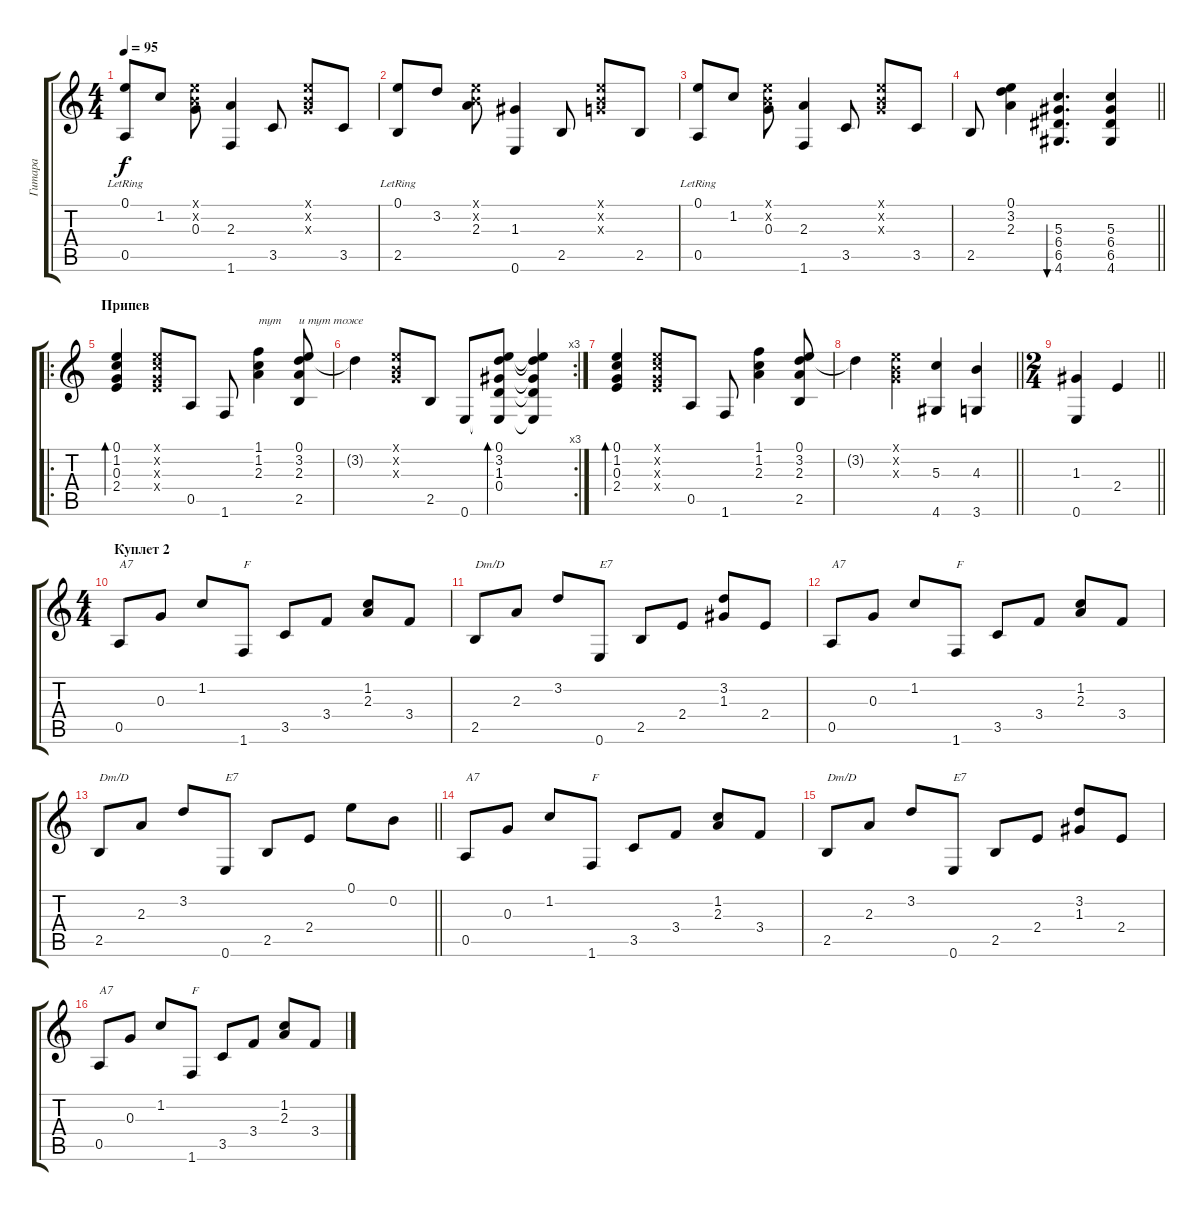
\track ("Гитара" "Гитара") {instrument acousticguitarsteel}
\staff {score tabs}
\tuning (E4 B3 G3 D3 A2 E2) {hide}
\ts (4 4)
\tempo 95
\clef g2
\ks c
(0.1{lr} 0.5).8{dy f} 1.2.8 (0.1{x} 0.2{x} 0.3).8 (2.3 1.6).4 3.5.8 (0.1{x} 0.2{x} 0.3{x}).8 3.5.8 |
(0.1{lr} 2.5).8 3.2.8 (0.1{x} 0.2{x} 2.3).8 (1.3 0.6).4 2.5.8 (0.1{x} 0.2{x} 0.3{x}).8 2.5.8 |
(0.1{lr} 0.5).8 1.2.8 (0.1{x} 0.2{x} 0.3).8 (2.3 1.6).4 3.5.8 (0.1{x} 0.2{x} 0.3{x}).8 3.5.8 |
\barLineRight lightlight
2.5.8 (0.1 3.2 2.3).4 (5.3 6.4 6.5 4.6).4{d bu 120} (5.3 6.4 6.5 4.6).4 |
\ro
\section ("" "Припев")
(0.1 1.2 0.3 2.4).4{bd 240} (0.1{x} 1.2{x} 0.3{x} 2.4{x}).8 0.5.8 1.6.8 (1.1 1.2 2.3).4{txt "тут"} (0.1 3.2 2.3 2.5).8{txt "и тут тоже"} |
\rc 3
3.2{t}.4 (0.1{x} 0.2{x} 0.3{x}).8 2.5.8 0.6.8 (0.1 3.2 1.3 0.4 0.6{t}).8{bd 60} (0.1{t} 3.2{t} 1.3{t} 0.4{t} 0.6{t}).4 |
(0.1 1.2 0.3 2.4).4{bd 240} (0.1{x} 1.2{x} 0.3{x} 2.4{x}).8 0.5.8 1.6.8 (1.1 1.2 2.3).4 (0.1 3.2 2.3 2.5).8 |
\barLineRight lightlight
3.2{t}.4 (0.1{x} 0.2{x} 0.3{x}).4 (5.3 4.6).4 (4.3 3.6).4 |
\ts (2 4)
\barLineRight lightlight
(1.3 0.6).4 2.4.4 |
\ts (4 4)
\section ("" "Куплет 2")
0.5.8{txt "A7"} 0.3.8 1.2.8 1.6.8{txt "F"} 3.5.8 3.4.8 (1.2 2.3).8 3.4.8 |
2.5.8{txt "Dm/D"} 2.3.8 3.2.8 0.6.8{txt "E7"} 2.5.8 2.4.8 (3.2 1.3).8 2.4.8 |
0.5.8{txt "A7"} 0.3.8 1.2.8 1.6.8{txt "F"} 3.5.8 3.4.8 (1.2 2.3).8 3.4.8 |
\barLineRight lightlight
2.5.8{txt "Dm/D"} 2.3.8 3.2.8 0.6.8{txt "E7"} 2.5.8 2.4.8 0.1.8 0.2.8 |
0.5.8{txt "A7"} 0.3.8 1.2.8 1.6.8{txt "F"} 3.5.8 3.4.8 (1.2 2.3).8 3.4.8 |
2.5.8{txt "Dm/D"} 2.3.8 3.2.8 0.6.8{txt "E7"} 2.5.8 2.4.8 (3.2 1.3).8 2.4.8 |
0.5.8{txt "A7"} 0.3.8 1.2.8 1.6.8{txt "F"} 3.5.8 3.4.8 (1.2 2.3).8 3.4.8
